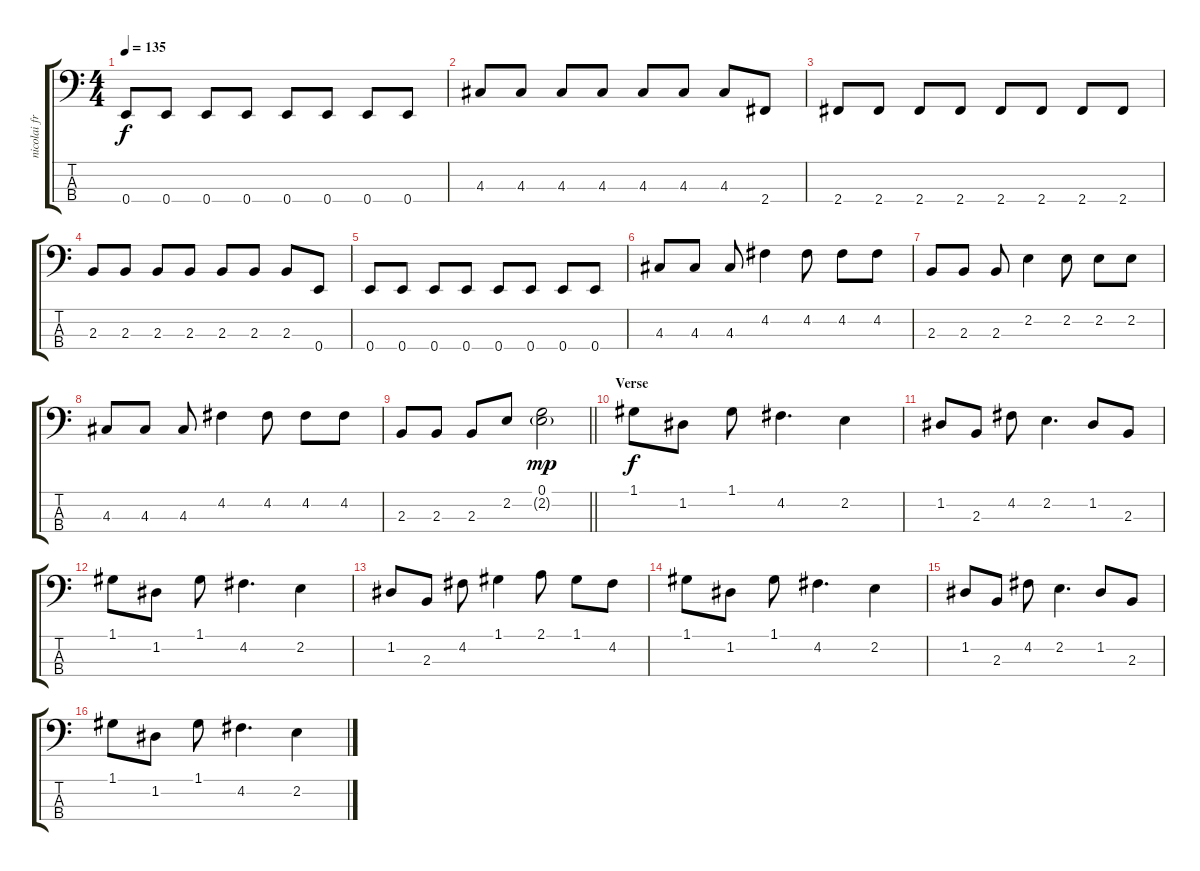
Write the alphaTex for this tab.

\track ("nicolai fraiture" "nicolai fr") {instrument electricbasspick}
\staff {score tabs}
\tuning (G2 D2 A1 E1) {hide}
\ts (4 4)
\tempo 135
\clef f4
\ks c
0.4.8{dy f} 0.4.8 0.4.8 0.4.8 0.4.8 0.4.8 0.4.8 0.4.8 |
4.3.8 4.3.8 4.3.8 4.3.8 4.3.8 4.3.8 4.3.8 2.4.8 |
2.4.8 2.4.8 2.4.8 2.4.8 2.4.8 2.4.8 2.4.8 2.4.8 |
2.3.8 2.3.8 2.3.8 2.3.8 2.3.8 2.3.8 2.3.8 0.4.8 |
0.4.8 0.4.8 0.4.8 0.4.8 0.4.8 0.4.8 0.4.8 0.4.8 |
4.3.8 4.3.8 4.3.8 4.2.4 4.2.8 4.2.8 4.2.8 |
2.3.8 2.3.8 2.3.8 2.2.4 2.2.8 2.2.8 2.2.8 |
4.3.8 4.3.8 4.3.8 4.2.4 4.2.8 4.2.8 4.2.8 |
\barLineRight lightlight
2.3.8 2.3.8 2.3.8 2.2.8 (0.1 2.2{g}).2{dy mp} |
\section ("" "Verse")
1.1.8{dy f} 1.2.8 1.1.8 4.2.4{d} 2.2.4 |
1.2.8 2.3.8 4.2.8 2.2.4{d} 1.2.8 2.3.8 |
1.1.8 1.2.8 1.1.8 4.2.4{d} 2.2.4 |
1.2.8 2.3.8 4.2.8 1.1.4 2.1.8 1.1.8 4.2.8 |
1.1.8 1.2.8 1.1.8 4.2.4{d} 2.2.4 |
1.2.8 2.3.8 4.2.8 2.2.4{d} 1.2.8 2.3.8 |
1.1.8 1.2.8 1.1.8 4.2.4{d} 2.2.4
